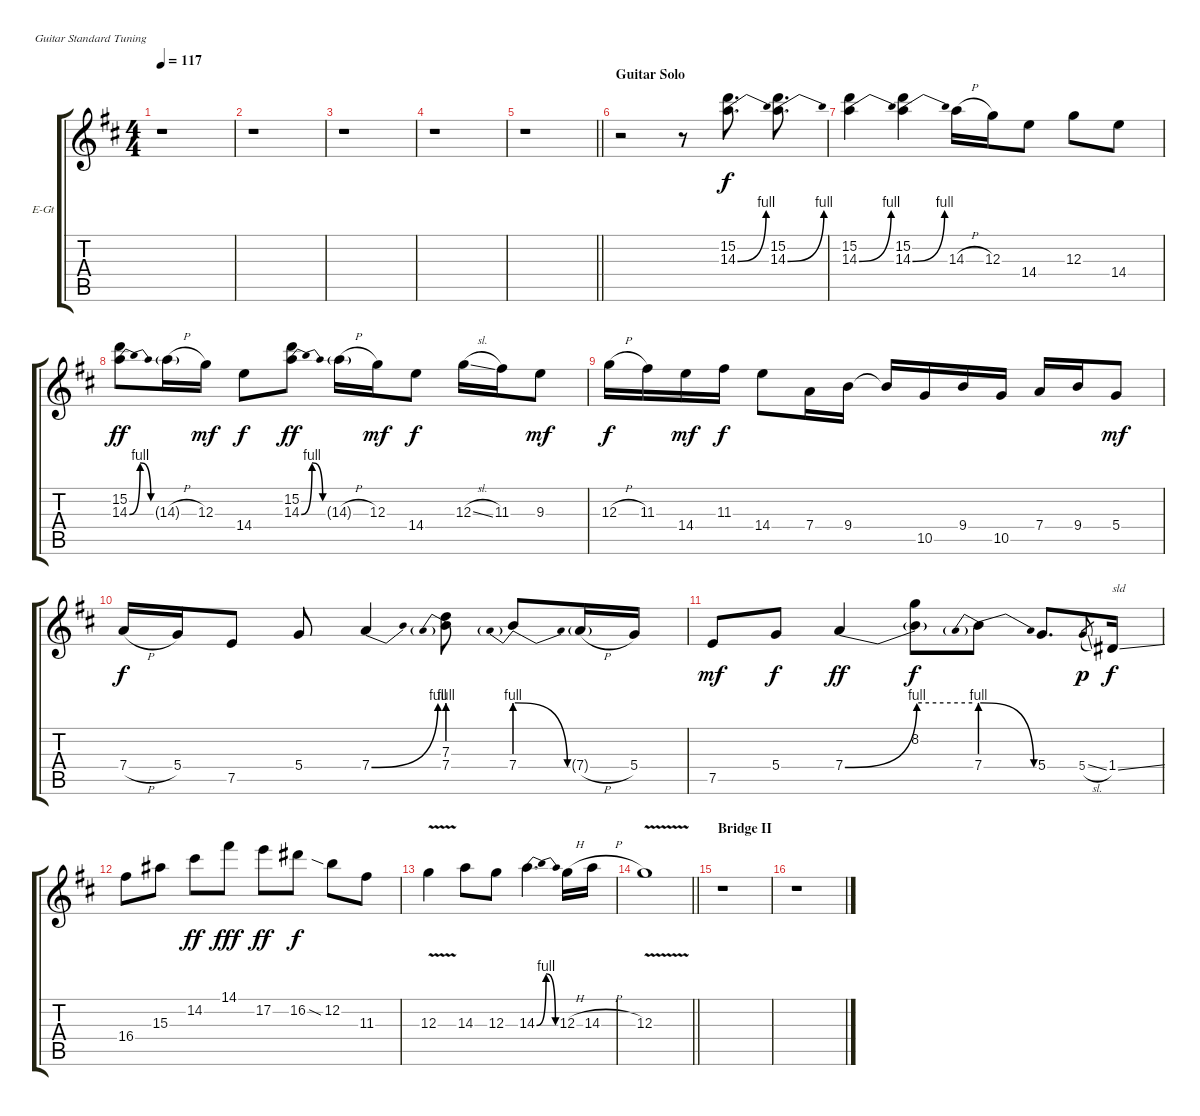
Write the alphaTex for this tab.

\bracketExtendMode groupsimilarinstruments
\firstSystemTrackNameOrientation horizontal
\otherSystemsTrackNameOrientation horizontal
\track ("Lead Guitar" "E-Gt") {instrument overdrivenguitar}
\staff {score tabs}
\tuning (E4 B3 G3 D3 A2 E2)
\ts (4 4)
\tempo 117
\clef g2
\ks d
r.1{dy f} |
r.1 |
r.1 |
r.1 |
\barLineRight lightlight
r.1 |
\section ("" "Guitar Solo")
r.2 r.8 (15.2 14.3{be (bend 0 0 60 4)}).8{d} (15.2 14.3{be (bend 0 0 60 4)}).8{d} |
(15.2 14.3{be (bend 0 0 60 4)}).4 (15.2 14.3{be (bend 0 0 60 4)}).4 14.3{h}.16 12.3.16 14.4.8 12.3.8 14.4.8 |
(15.2 14.3{be (bendrelease 0 0 30 4 30 4 60 0)}).8{dy ff} 14.3{h g}.16 12.3.16{dy mf} 14.4.8{dy f} (15.2 14.3{be (bendrelease 0 0 30 4 30 4 60 0)}).8{dy ff} 14.3{h g}.16 12.3.16{dy mf} 14.4.8{dy f} 12.3{sl}.16 11.3.16 9.3.8{dy mf} |
12.3{h}.16{dy f} 11.3.16 14.4.16{dy mf} 11.3.16{dy f} 14.4.8 7.4.16 9.4.16 9.4{t}.16 10.5.16 9.4.16 10.5.16 7.4.16 9.4.16 5.4.8{dy mf} |
7.4{h}.16{dy f} 5.4.16 7.5.8 5.4.8 7.4{be (bend 0 0 60 4)}.4 (7.3 7.4{be (prebend 0 4 60 4)}).8 7.4{be (prebendrelease 0 4 60 0)}.8 7.4{h g}.16 5.4.16 |
7.5.8{dy mf} 5.4.8{dy f} 7.4{be (bend 0 0 60 4)}.4{dy ff} (8.2 7.4{be (hold 0 4 60 4) t}).8{dy f} 7.4{be (prebendrelease 0 4 60 0)}.8 5.4.8{d} 5.4{sl}.8{gr dy p} 1.4{ss}.16{txt "sld" dy f} |
16.4.8 15.3.8 14.2.8{dy ff} 14.1.8{dy fff} 17.2.8{dy ff} 16.2.8{dy f} 12.2{sia}.8 11.3.8 |
12.3{v}.4 14.3.8 12.3.8 14.3{be (bendrelease 0 0 30 4 30 4 60 0)}.4{d} 12.3{h}.16 14.3{h}.16 |
\barLineRight lightlight
12.3{v}.1 |
\section ("" "Bridge II")
r.1 |
r.1
